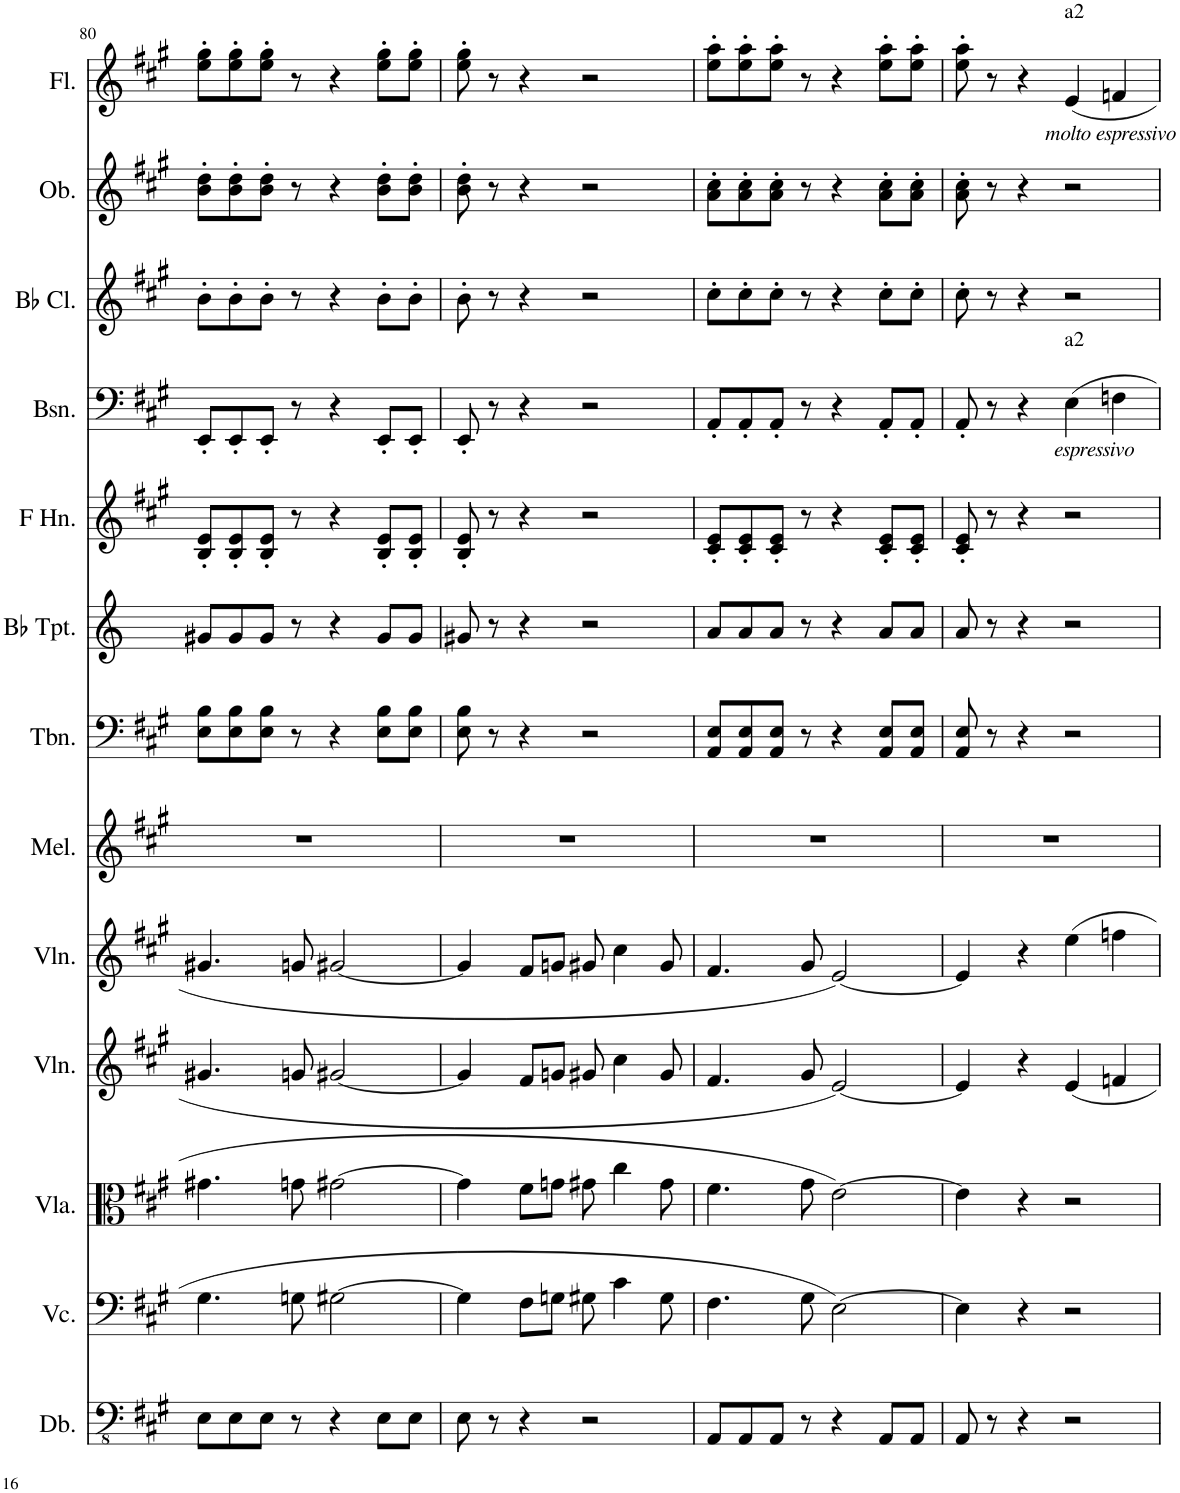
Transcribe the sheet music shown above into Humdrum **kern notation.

**kern	**kern	**kern	**kern	**kern	**kern	**kern	**kern	**kern	**kern	**kern	**kern	**kern
*part13	*part12	*part11	*part10	*part9	*part8	*part7	*part6	*part5	*part4	*part3	*part2	*part1
*staff13	*staff12	*staff11	*staff10	*staff9	*staff8	*staff7	*staff6	*staff5	*staff4	*staff3	*staff2	*staff1
*I"Double Bass	*I"Violoncello	*I"Viola	*I"Violin	*I"Violin	*I"Melodica	*I"Trombone	*I"Bb Trumpet	*I"Horn in F	*I"Bassoon	*I"Bb Clarinet	*I"Oboe	*I"Flute
*I'Db.	*I'Vc.	*I'Vla.	*I'Vln.	*I'Vln.	*I'Mel.	*I'Tbn.	*I'Bb Tpt.	*	*I'Bsn.	*I'Bb Cl.	*I'Ob.	*I'Fl.
!!LO:PB:g=z
*clefFv4	*clefF4	*clefC3	*clefG2	*clefG2	*clefG2	*clefF4	*clefG2	*clefG2	*clefF4	*clefG2	*clefG2	*clefG2
*ITrd7c12	*	*	*	*	*	*	*ITrd1c2	*ITrd4c7	*	*ITrd1c2	*	*
*k[f#c#g#]	*k[f#c#g#]	*k[f#c#g#]	*k[f#c#g#]	*k[f#c#g#]	*k[f#c#g#]	*k[f#c#g#]	*k[]	*k[f#c#g#]	*k[f#c#g#]	*k[f#c#g#]	*k[f#c#g#]	*k[f#c#g#]
*M4/4	*M4/4	*M4/4	*M4/4	*M4/4	*M4/4	*M4/4	*M4/4	*M4/4	*M4/4	*M4/4	*M4/4	*M4/4
=80	=80	=80	=80	=80	=80	=80	=80	=80	=80	=80	=80	=80
8EE\L	4.G#\	4.g#X\	4.g#X/	4.g#X/	1r	8E\ 8B\L	8g#X/L	8B/' 8e/'L	8EE'/L	8b'\L	8b\' 8dd\'L	8ee\' 8gg#\'L
8EE\	.	.	.	.	.	8E\ 8B\	8g#/	8B/' 8e/'	8EE'/	8b'\	8b\' 8dd\'	8ee\' 8gg#\'
8EE\J	.	.	.	.	.	8E\ 8B\J	8g#/J	8B/' 8e/'J	8EE'/J	8b'\J	8b\' 8dd\'J	8ee\' 8gg#\'J
8r	8Gn\	8gn\	8gn/	8gn/	.	8r	8r	8r	8r	8r	8r	8r
4r	[2G#X\	[2g#X\	[2g#X/	[2g#X/	.	4r	4r	4r	4r	4r	4r	4r
8EE\L	.	.	.	.	.	8E\ 8B\L	8g#/L	8B/' 8e/'L	8EE'/L	8b'\L	8b\' 8dd\'L	8ee\' 8gg#\'L
8EE\J	.	.	.	.	.	8E\ 8B\J	8g#/J	8B/' 8e/'J	8EE'/J	8b'\J	8b\' 8dd\'J	8ee\' 8gg#\'J
=81	=81	=81	=81	=81	=81	=81	=81	=81	=81	=81	=81	=81
8EE\	4G#\]	4g#\]	4g#/]	4g#/]	1r	8E\ 8B\	8g#X/	8B/' 8e/'	8EE'/	8b'\	8b\' 8dd\'	8ee\' 8gg#\'
8r	.	.	.	.	.	8r	8r	8r	8r	8r	8r	8r
4r	8F#\L	8f#\L	8f#/L	8f#/L	.	4r	4r	4r	4r	4r	4r	4r
.	8Gn\J	8gn\J	8gn/J	8gn/J	.	.	.	.	.	.	.	.
2r	8G#X\	8g#X\	8g#X/	8g#X/	.	2r	2r	2r	2r	2r	2r	2r
.	4c#\	4cc#\	4cc#\	4cc#\	.	.	.	.	.	.	.	.
.	8G#\	8g#\	8g#/	8g#/	.	.	.	.	.	.	.	.
=82	=82	=82	=82	=82	=82	=82	=82	=82	=82	=82	=82	=82
8AAA/L	4.F#\	4.f#\	4.f#/	4.f#/	1r	8AA/ 8E/L	8a/L	8c#/' 8e/'L	8AA'/L	8cc#'\L	8a\' 8cc#\'L	8ee\' 8aa\'L
8AAA/	.	.	.	.	.	8AA/ 8E/	8a/	8c#/' 8e/'	8AA'/	8cc#'\	8a\' 8cc#\'	8ee\' 8aa\'
8AAA/J	.	.	.	.	.	8AA/ 8E/J	8a/J	8c#/' 8e/'J	8AA'/J	8cc#'\J	8a\' 8cc#\'J	8ee\' 8aa\'J
8r	8G#\	8g#\	8g#/	8g#/	.	8r	8r	8r	8r	8r	8r	8r
4r	[2E\	[2e\	[2e/	[2e/	.	4r	4r	4r	4r	4r	4r	4r
8AAA/L	.	.	.	.	.	8AA/ 8E/L	8a/L	8c#/' 8e/'L	8AA'/L	8cc#'\L	8a\' 8cc#\'L	8ee\' 8aa\'L
8AAA/J	.	.	.	.	.	8AA/ 8E/J	8a/J	8c#/' 8e/'J	8AA'/J	8cc#'\J	8a\' 8cc#\'J	8ee\' 8aa\'J
=83	=83	=83	=83	=83	=83	=83	=83	=83	=83	=83	=83	=83
8AAA/	4E\]	4e\]	4e/]	4e/]	1r	8AA/ 8E/	8a/	8c#/' 8e/'	8AA'/	8cc#'\	8a\' 8cc#\'	8ee\' 8aa\'
8r	.	.	.	.	.	8r	8r	8r	8r	8r	8r	8r
4r	4r	4r	4r	4r	.	4r	4r	4r	4r	4r	4r	4r
!	!	!	!	!	!	!	!	!	!	!	!	!LO:TX:a:t=a2
!	!	!	!	!	!	!	!	!	!	!	!	!LO:TX:b:i:t=molto espressivo
!	!	!	!	!	!	!	!	!	!LO:TX:a:t=a2	!	!	!
!	!	!	!	!	!	!	!	!	!LO:TX:b:i:t=espressivo	!	!	!
2r	2r	2r	4e/	4ee\	.	2r	2r	2r	4E\	2r	2r	4e/
.	.	.	4fn/	4ffn\	.	.	.	.	4Fn\	.	.	4fn/
=	=	=	=	=	=	=	=	=	=	=	=	=
*-	*-	*-	*-	*-	*-	*-	*-	*-	*-	*-	*-	*-
